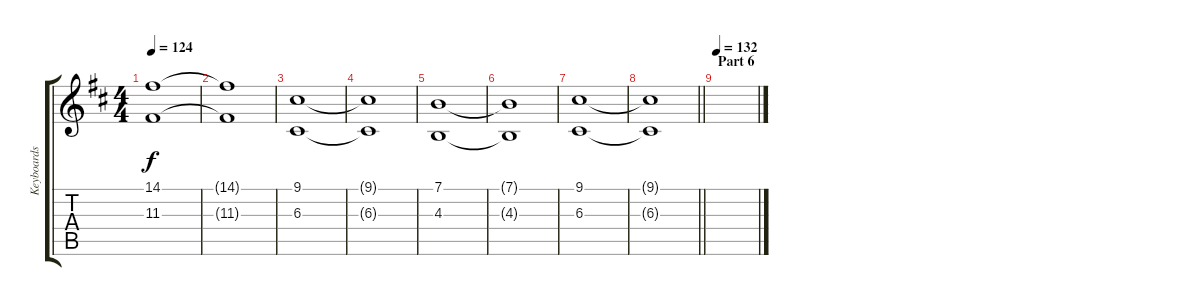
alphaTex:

\track ("Keyboards" "Keyboards") {instrument stringensemble2}
\staff {score tabs}
\tuning (E4 B3 G3 D3 A2 E2) {hide}
\ts (4 4)
\tempo 124
\clef g2
\ks bminor
(14.1 11.3).1{dy f} |
(14.1{t} 11.3{t}).1 |
(9.1 6.3).1 |
(9.1{t} 6.3{t}).1 |
(7.1 4.3).1 |
(7.1{t} 4.3{t}).1 |
(9.1 6.3).1 |
\barLineRight lightlight
(9.1{t} 6.3{t}).1 |
\section ("" "Part 6")
\tempo 132
